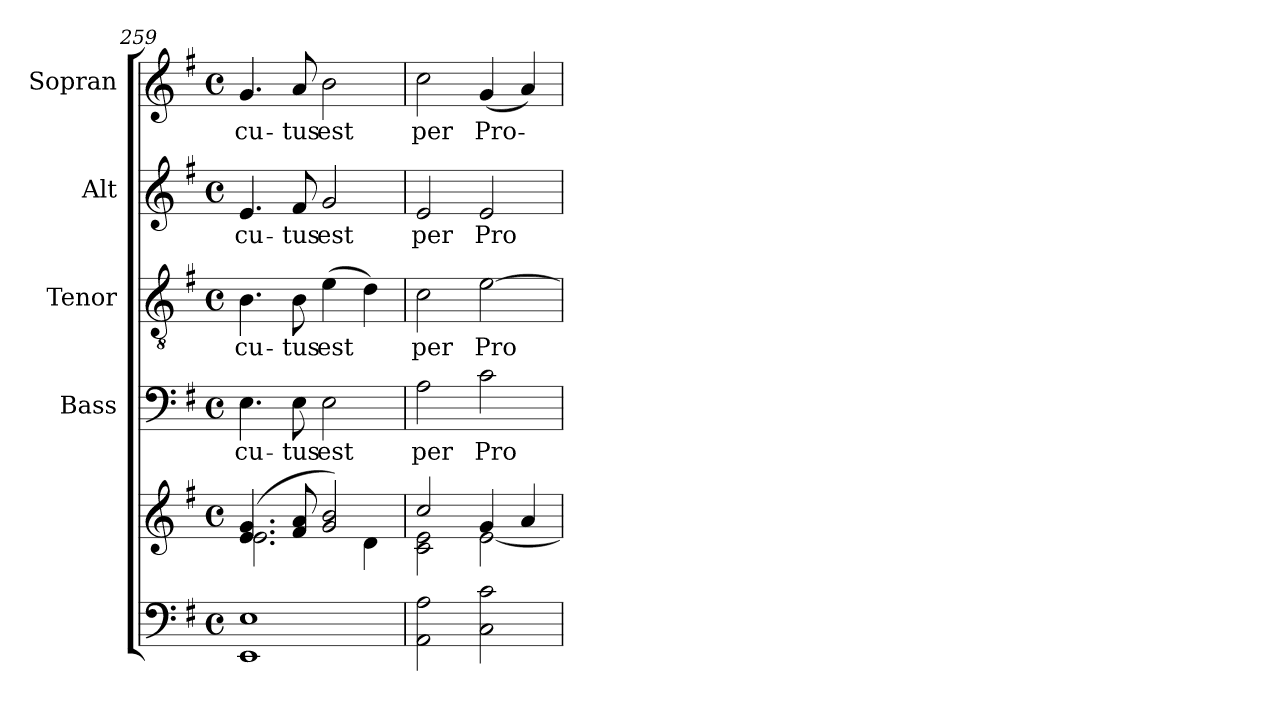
**kern	**kern	**kern	**text	**kern	**text	**kern	**text	**kern	**text
*part5	*part5	*part4	*part4	*part3	*part3	*part2	*part2	*part1	*part1
*staff6	*staff5	*staff4	*staff4	*staff3	*staff3	*staff2	*staff2	*staff1	*staff1
*	*	*I"Bass	*	*I"Tenor	*	*I"Alt	*	*I"Sopran	*
*	*	*I'B.	*	*I'T.	*	*I'A.	*	*I'S.	*
!!LO:LB:g=z
*clefF4	*clefG2	*clefF4	*	*clefGv2	*	*clefG2	*	*clefG2	*
*k[f#]	*k[f#]	*k[f#]	*	*k[f#]	*	*k[f#]	*	*k[f#]	*
*G:	*G:	*G:	*	*G:	*	*G:	*	*G:	*
*M4/4	*M4/4	*M4/4	*	*M4/4	*	*M4/4	*	*M4/4	*
*met(c)	*met(c)	*met(c)	*	*met(c)	*	*met(c)	*	*met(c)	*
=259	=259	=259	=259	=259	=259	=259	=259	=259	=259
*	*^	*	*	*	*	*	*	*	*
!	!	!	!	!LO:LY:b	!	!LO:LY:b	!	!LO:LY:b	!	!LO:LY:b
1EE 1E	(4.e/ 4.g/	2.e\	4.E\	-cu-	4.B\	-cu-	4.e/	-cu-	4.g/	-cu-
!	!	!	!	!LO:LY:b	!	!LO:LY:b	!	!LO:LY:b	!	!LO:LY:b
.	8f#/ 8a/	.	8E\	-tus	8B\	-tus	8f#/	-tus	8a/	-tus
!	!	!	!	!LO:LY:b	!	!LO:LY:b	!	!LO:LY:b	!	!LO:LY:b
.	2g/ 2b/)	.	2E\	est	(>4e\	est	2g/	est	2b\	est
.	.	4d\	.	.	4d\)	.	.	.	.	.
=260	=260	=260	=260	=260	=260	=260	=260	=260	=260	=260
!	!	!	!	!LO:LY:b	!	!LO:LY:b	!	!LO:LY:b	!	!LO:LY:b
2AA\ 2A\	2cc/	2c\ 2e\	2A\	per	2c\	per	2e/	per	2cc\	per
!	!	!	!	!LO:LY:b	!	!LO:LY:b	!	!LO:LY:b	!	!LO:LY:b
2C\ 2c\	4g/	[<2e\	2c\	Pro-	[2e\	Pro-	2e/	Pro-	(<4g/	Pro-
.	4a/	.	.	.	.	.	.	.	4a/)	.
*	*v	*v	*	*	*	*	*	*	*	*
=	=	=	=	=	=	=	=	=	=
*-	*-	*-	*-	*-	*-	*-	*-	*-	*-
